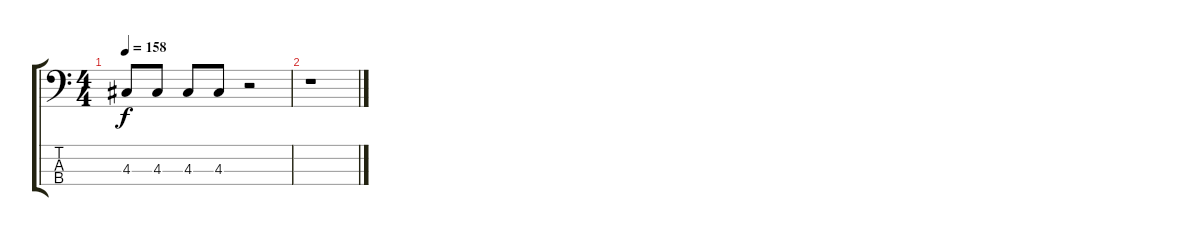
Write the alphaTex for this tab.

\track "" {instrument synthbass1}
\staff {score tabs}
\tuning (G2 D2 A1 E1) {hide}
\ts (4 4)
\tempo 158
\clef f4
\ks c
4.3.8{dy f} 4.3.8 4.3.8 4.3.8 r.2 |
r.1
